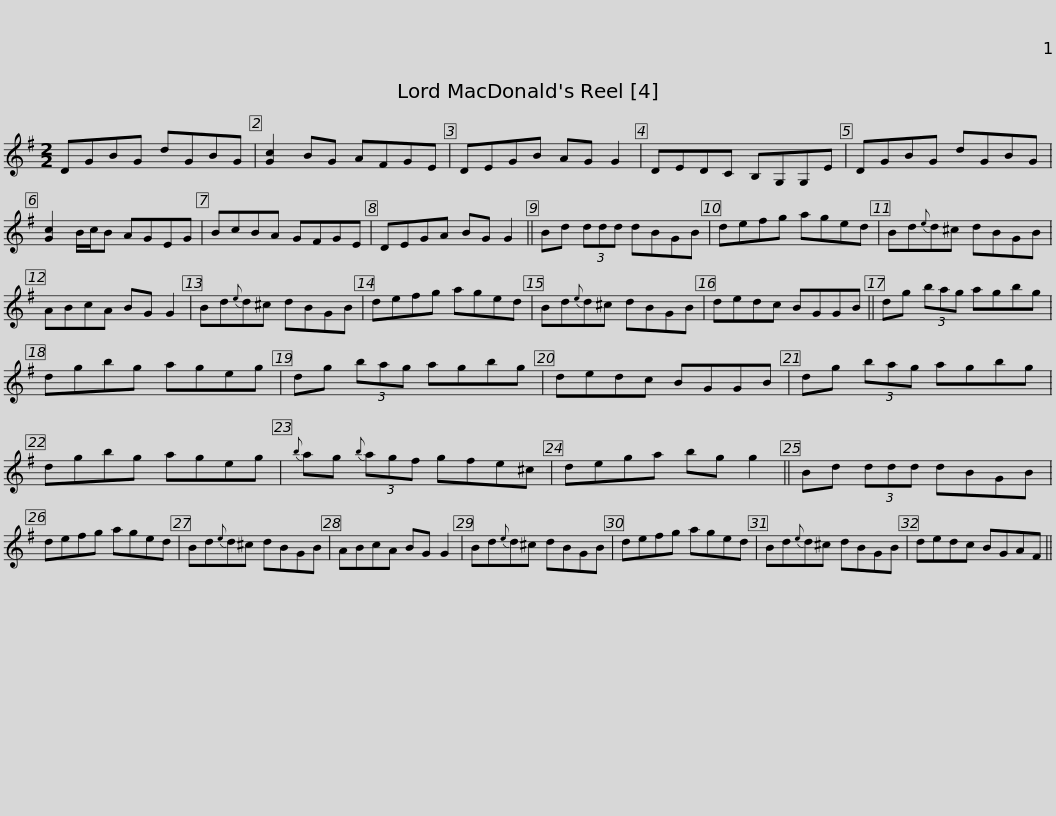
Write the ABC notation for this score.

X:1
L:1/8
M:2/2
I:linebreak $
K:G
V:1 treble
V:1
 DGBG dGBG | [Gc]2 BG AFGE | DEGB AG G2 | DEDC B,G,G,E | DGBG dGBG |$ %5
 [Gc]2 B/c/B AGEG | BcBA GFGE | DEGA BG G2 || Bd (3ddd dBGB | defg aged |$ %10
 Bd{e}d^c dBGB | ABcA BG G2 | Bd{e}d^c dBGB | defg aged | Bd{e}d^c dBGB |$ %15
 dedc BGGB || dg (3bag agbg | dgbg ageg | dg (3bag agbg | dedc BGGB |$ %20
 dg (3bag agbg | dgbg ageg |{b} ag{b} (3agf gfe^c | dega bg g2 ||$ Bd (3ddd dBGB | %25
 defg aged | Bd{e}d^c dBGB | ABcA BG G2 | Bd{e}d^c dBGB |$ defg aged | %30
 Bd{e}d^c dBGB | dedc BGAF || %32
